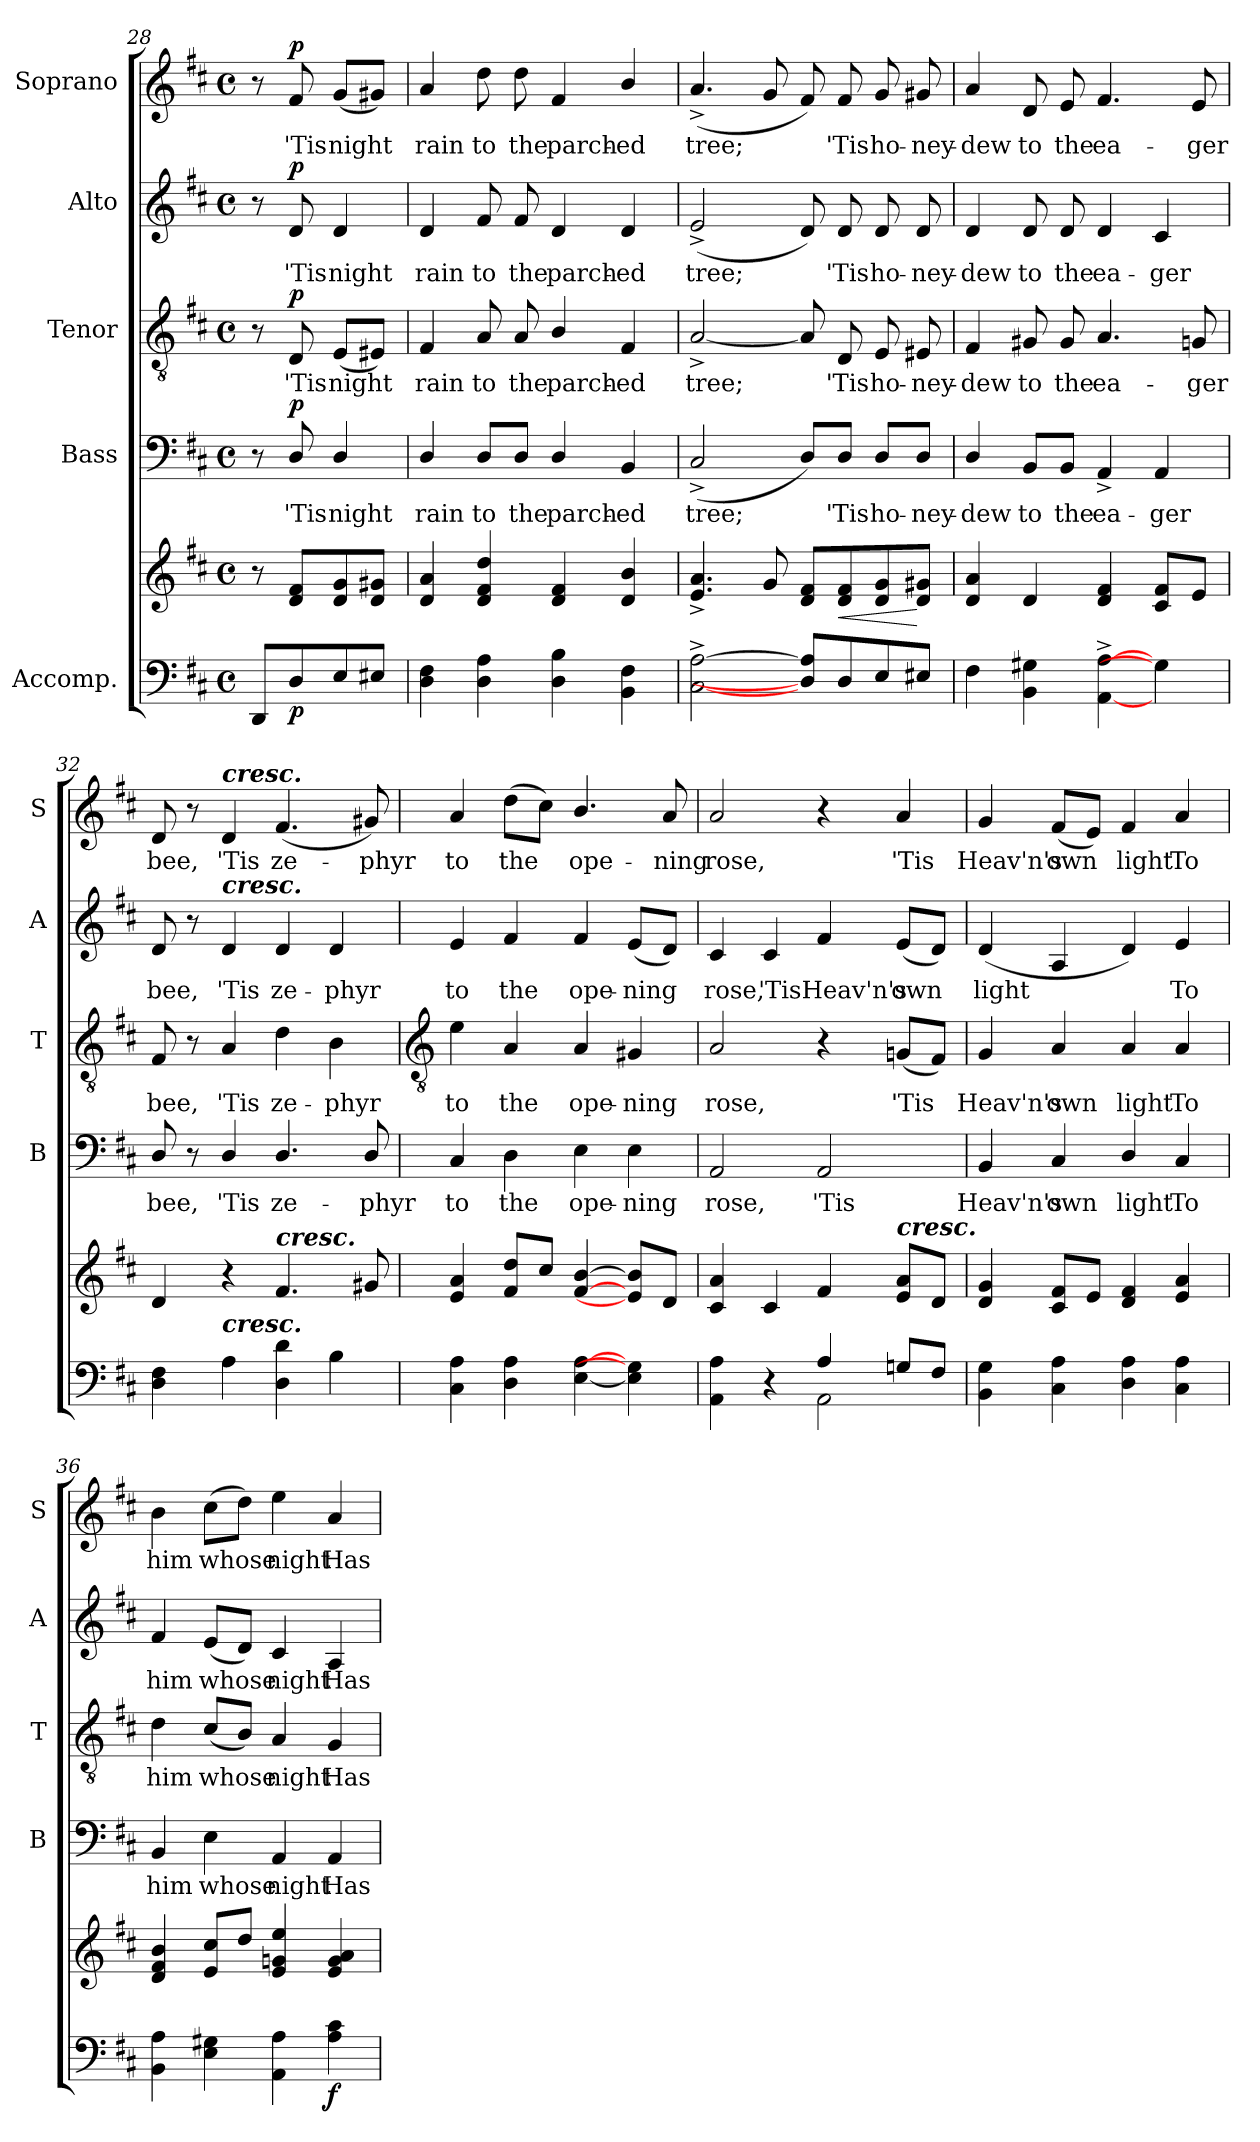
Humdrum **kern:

**kern	**kern	**dynam	**kern	**text	**dynam	**kern	**text	**dynam	**kern	**text	**dynam	**kern	**text	**dynam
*part5	*part5	*part5	*part4	*part4	*part4	*part3	*part3	*part3	*part2	*part2	*part2	*part1	*part1	*part1
*staff6	*staff5	*staff5/6	*staff4	*staff4	*staff4	*staff3	*staff3	*staff3	*staff2	*staff2	*staff2	*staff1	*staff1	*staff1
*I"Accomp.	*	*	*I"Bass	*	*	*I"Tenor	*	*	*I"Alto	*	*	*I"Soprano	*	*
*	*	*	*I'B	*	*	*I'T	*	*	*I'A	*	*	*I'S	*	*
!!LO:LB:g=z
*clefF4	*clefG2	*	*clefF4	*	*	*clefGv2	*	*	*clefG2	*	*	*clefG2	*	*
*k[f#c#]	*k[f#c#]	*	*k[f#c#]	*	*	*k[f#c#]	*	*	*k[f#c#]	*	*	*k[f#c#]	*	*
*D:	*D:	*	*D:	*	*	*D:	*	*	*D:	*	*	*D:	*	*
*M4/4	*M4/4	*	*M4/4	*	*	*M4/4	*	*	*M4/4	*	*	*M4/4	*	*
*met(c)	*met(c)	*	*met(c)	*	*	*met(c)	*	*	*met(c)	*	*	*met(c)	*	*
=28	=28	=28	=28	=28	=28	=28	=28	=28	=28	=28	=28	=28	=28	=28
8DDL	8r	.	8r	.	.	8r	.	.	8r	.	.	8r	.	.
!	!	!LO:DY:b=2	!	!LO:LY:b	!LO:DY:b	!	!LO:LY:b	!LO:DY:b	!	!LO:LY:b	!LO:DY:b	!	!LO:LY:b	!LO:DY:b
8D/	8d 8f#L	p	8D/	'Tis	p	8D	'Tis	p	8d	'Tis	p	8f#	'Tis	p
!	!	!	!	!LO:LY:b	!	!	!LO:LY:b	!	!	!LO:LY:b	!	!	!LO:LY:b	!
8E/	8d 8g	.	4D/	night	.	(<8EL	night	.	4d	night	.	(<8gL	night	.
8E#X/J	8d 8g#XJ	.	.	.	.	8E#XJ)	.	.	.	.	.	8g#XJ)	.	.
=29	=29	=29	=29	=29	=29	=29	=29	=29	=29	=29	=29	=29	=29	=29
!	!	!	!	!LO:LY:b	!	!	!LO:LY:b	!	!	!LO:LY:b	!	!	!LO:LY:b	!
4D\ 4F#\	4d 4a	.	4D/	rain	.	4F#	rain	.	4d	rain	.	4a	rain	.
!	!	!	!	!LO:LY:b	!	!	!LO:LY:b	!	!	!LO:LY:b	!	!	!LO:LY:b	!
4D\ 4A\	4d 4f# 4dd	.	8D/L	to	.	8A	to	.	8f#	to	.	8dd	to	.
!	!	!	!	!LO:LY:b	!	!	!LO:LY:b	!	!	!LO:LY:b	!	!	!LO:LY:b	!
.	.	.	8D/J	the	.	8A	the	.	8f#	the	.	8dd	the	.
!	!	!	!	!LO:LY:b	!	!	!LO:LY:b	!	!	!LO:LY:b	!	!	!LO:LY:b	!
4D\ 4B\	4d 4f#	.	4D/	parch-	.	4B/	parch-	.	4d	parch-	.	4f#	parch-	.
!	!	!	!	!LO:LY:b	!	!	!LO:LY:b	!	!	!LO:LY:b	!	!	!LO:LY:b	!
4BB 4F#	4d/ 4b/	.	4BB	-ed	.	4F#	-ed	.	4d	-ed	.	4b/	-ed	.
=30	=30	=30	=30	=30	=30	=30	=30	=30	=30	=30	=30	=30	=30	=30
!	!	!	!	!LO:LY:b	!	!	!LO:LY:b	!	!	!LO:LY:b	!	!	!LO:LY:b	!
[2C#^ [2A^	4.e^ 4.a^	.	(<2C#^	tree;	.	[2A^	tree;	.	(<2e^	tree;	.	(<4.a^	tree;	.
.	8g	.	.	.	.	.	.	.	.	.	.	8g	.	.
8D\] 8A\]L	8d 8f#L	.	8D/L)	.	.	8A]	.	.	8d)	.	.	8f#)	.	.
!	!	!LO:HP:b	!	!LO:LY:b	!	!	!LO:LY:b	!	!	!LO:LY:b	!	!	!LO:LY:b	!
8D\	8d 8f#	<	8D/J	'Tis	.	8D	'Tis	.	8d	'Tis	.	8f#	'Tis	.
!	!	!	!	!LO:LY:b	!	!	!LO:LY:b	!	!	!LO:LY:b	!	!	!LO:LY:b	!
8E/	8d 8g	.	8D/L	ho-	.	8E	ho-	.	8d	ho-	.	8g	ho-	.
!	!	!	!	!LO:LY:b	!	!	!LO:LY:b	!	!	!LO:LY:b	!	!	!LO:LY:b	!
8E#X/J	8d 8g#XJ	[	8D/J	-ney-	.	8E#X	-ney-	.	8d	-ney-	.	8g#X	-ney-	.
=31	=31	=31	=31	=31	=31	=31	=31	=31	=31	=31	=31	=31	=31	=31
!	!	!	!	!LO:LY:b	!	!	!LO:LY:b	!	!	!LO:LY:b	!	!	!LO:LY:b	!
4F#\	4d 4a	.	4D/	-dew	.	4F#	-dew	.	4d	-dew	.	4a	-dew	.
!	!	!	!	!LO:LY:b	!	!	!LO:LY:b	!	!	!LO:LY:b	!	!	!LO:LY:b	!
4BB 4G#X	4d	.	8BB/L	to	.	8G#X	to	.	8d	to	.	8d	to	.
!	!	!	!	!LO:LY:b	!	!	!LO:LY:b	!	!	!LO:LY:b	!	!	!LO:LY:b	!
.	.	.	8BB/J	the	.	8G#	the	.	8d	the	.	8e	the	.
!	!	!	!	!LO:LY:b	!	!	!LO:LY:b	!	!	!LO:LY:b	!	!	!LO:LY:b	!
[4AA^ [4A^	4d 4f#	.	4AA^	ea-	.	4.A	ea-	.	4d	ea-	.	4.f#	ea-	.
!	!	!	!	!LO:LY:b	!	!	!	!	!	!LO:LY:b	!	!	!	!
4G]	8c# 8f#L	.	4AA	-ger	.	.	.	.	4c#	-ger	.	.	.	.
!	!	!	!	!	!	!	!LO:LY:b	!	!	!	!	!	!LO:LY:b	!
.	8eJ	.	.	.	.	8Gn	-ger	.	.	.	.	8e	-ger	.
=32	=32	=32	=32	=32	=32	=32	=32	=32	=32	=32	=32	=32	=32	=32
!	!	!	!	!LO:LY:b	!	!	!LO:LY:b	!	!	!LO:LY:b	!	!	!LO:LY:b	!
4D\ 4F#\	4d	.	8D/	bee,	.	8F#	bee,	.	8d	bee,	.	8d	bee,	.
.	.	.	8r	.	.	8r	.	.	8r	.	.	8r	.	.
!	!	!	!	!	!	!	!	!	!	!	!	!LO:TX:a:Bi:t=cresc.	!	!
!	!	!	!	!	!	!	!	!	!LO:TX:a:Bi:t=cresc.	!	!	!	!	!
!LO:TX:a:Bi:t=cresc.	!	!	!	!	!	!	!	!	!	!	!	!	!	!
!	!	!	!	!LO:LY:b	!	!	!LO:LY:b	!	!	!LO:LY:b	!	!	!LO:LY:b	!
4A	4r	.	4D/	'Tis	.	4A	'Tis	.	4d	'Tis	.	4d	'Tis	.
!	!LO:TX:a:Bi:t=cresc.	!	!	!	!	!	!	!	!	!	!	!	!	!
!	!	!	!	!LO:LY:b	!	!	!LO:LY:b	!	!	!LO:LY:b	!	!	!LO:LY:b	!
4D\ 4d\	4.f#	.	4.D/	ze-	.	4d	ze-	.	4d	ze-	.	(<4.f#	ze-	.
!	!	!	!	!	!	!	!LO:LY:b	!	!	!LO:LY:b	!	!	!	!
4B	.	.	.	.	.	4B	-phyr	.	4d	-phyr	.	.	.	.
!	!	!	!	!LO:LY:b	!	!	!	!	!	!	!	!	!LO:LY:b	!
.	8g#X	.	8D/	-phyr	.	.	.	.	.	.	.	8g#X)	-phyr	.
!!LO:LB:g=z
=33	=33	=33	=33	=33	=33	=33	=33	=33	=33	=33	=33	=33	=33	=33
*	*	*	*	*	*	*clefGv2	*	*	*	*	*	*	*	*
*	*^	*	*	*	*	*	*	*	*	*	*	*	*	*
!	!	!	!	!	!LO:LY:b	!	!	!LO:LY:b	!	!	!LO:LY:b	!	!	!LO:LY:b	!
4C# 4A	4e 4a	1ryy	.	4C#	to	.	4e	to	.	4e	to	.	4a	to	.
!	!	!	!	!	!LO:LY:b	!	!	!LO:LY:b	!	!	!LO:LY:b	!	!	!LO:LY:b	!
4D 4A	8f# 8ddL	.	.	4D	the	.	4A	the	.	4f#	the	.	(>8ddL	the	.
.	8cc#J	.	.	.	.	.	.	.	.	.	.	.	8cc#J)	.	.
!	!	!	!	!	!LO:LY:b	!	!	!LO:LY:b	!	!	!LO:LY:b	!	!	!LO:LY:b	!
[4E [4A	[4f#/ [4b/	.	.	4E	ope-	.	4A	ope-	.	4f#	ope-	.	4.b/	ope-	.
!	!	!	!	!	!LO:LY:b	!	!	!LO:LY:b	!	!	!LO:LY:b	!	!	!	!
4E] 4G#]	8e] 8b]L	.	.	4E	-ning	.	4G#X	-ning	.	(<8eL	-ning	.	.	.	.
!	!	!	!	!	!	!	!	!	!	!	!	!	!	!LO:LY:b	!
.	8dJ	.	.	.	.	.	.	.	.	8dJ)	.	.	8a	-ning	.
=34	=34	=34	=34	=34	=34	=34	=34	=34	=34	=34	=34	=34	=34	=34	=34
*^	*	*	*	*	*	*	*	*	*	*	*	*	*	*	*
!	!	!	!	!	!	!LO:LY:b	!	!	!LO:LY:b	!	!	!LO:LY:b	!	!	!LO:LY:b	!
2ryy	4AA 4A	4c# 4a	2ryy	.	2AA	rose,	.	2A	rose,	.	4c#	rose,	.	2a	rose,	.
!	!	!	!	!	!	!	!	!	!	!	!	!LO:LY:b	!	!	!	!
.	4r	4c#	.	.	.	.	.	.	.	.	4c#	'Tis	.	.	.	.
!	!	!	!	!	!	!LO:LY:b	!	!	!	!	!	!LO:LY:b	!	!	!	!
4A/	2AA\	4f#/	2ryy	.	2AA	'Tis	.	4r	.	.	4f#	Heav'n's	.	4r	.	.
!	!	!LO:TX:a:Bi:t=cresc.	!	!	!	!	!	!	!	!	!	!	!	!	!	!
!	!	!	!	!	!	!	!	!	!LO:LY:b	!	!	!LO:LY:b	!	!	!LO:LY:b	!
8Gn/L	.	8e 8aL	.	.	.	.	.	(<8GnL	'Tis	.	(<8eL	own	.	4a	'Tis	.
8F#/J	.	8dJ	.	.	.	.	.	8F#J)	.	.	8dJ)	.	.	.	.	.
*v	*v	*	*	*	*	*	*	*	*	*	*	*	*	*	*	*
*	*v	*v	*	*	*	*	*	*	*	*	*	*	*	*	*
=35	=35	=35	=35	=35	=35	=35	=35	=35	=35	=35	=35	=35	=35	=35
!	!	!	!	!LO:LY:b	!	!	!LO:LY:b	!	!	!LO:LY:b	!	!	!LO:LY:b	!
4BB 4G	4d 4g	.	4BB	Heav'n's	.	4G	Heav'n's	.	(<4d	light	.	4g	Heav'n's	.
!	!	!	!	!LO:LY:b	!	!	!LO:LY:b	!	!	!	!	!	!LO:LY:b	!
4C# 4A	8c# 8f#L	.	4C#	own	.	4A	own	.	4A	.	.	(<8f#L	own	.
.	8eJ	.	.	.	.	.	.	.	.	.	.	8eJ)	.	.
!	!	!	!	!LO:LY:b	!	!	!LO:LY:b	!	!	!	!	!	!LO:LY:b	!
4D\ 4A\	4d 4f#	.	4D/	light	.	4A	light	.	4d)	.	.	4f#	light	.
!	!	!	!	!LO:LY:b	!	!	!LO:LY:b	!	!	!LO:LY:b	!	!	!LO:LY:b	!
4C# 4A	4e 4a	.	4C#	To	.	4A	To	.	4e	To	.	4a	To	.
=36	=36	=36	=36	=36	=36	=36	=36	=36	=36	=36	=36	=36	=36	=36
!	!	!	!	!LO:LY:b	!	!	!LO:LY:b	!	!	!LO:LY:b	!	!	!LO:LY:b	!
4BB 4A	4d 4f# 4b	.	4BB	him	.	4d	him	.	4f#	him	.	4b	him	.
!	!	!	!	!LO:LY:b	!	!	!LO:LY:b	!	!	!LO:LY:b	!	!	!LO:LY:b	!
4E 4G#X	8e 8cc#L	.	4E	whose	.	(>8c#L	whose	.	(<8eL	whose	.	(>8cc#L	whose	.
.	8ddJ	.	.	.	.	8B/J)	.	.	8dJ)	.	.	8ddJ)	.	.
!	!	!	!	!LO:LY:b	!	!	!LO:LY:b	!	!	!LO:LY:b	!	!	!LO:LY:b	!
4AA 4A	4e 4gn 4ee	.	4AA	night	.	4A	night	.	4c#	night	.	4ee	night	.
!	!	!LO:DY:b=2	!	!LO:LY:b	!	!	!LO:LY:b	!	!	!LO:LY:b	!	!	!LO:LY:b	!
4A 4c#	4e 4g 4a	f	4AA	Has	.	4G	Has	.	4A	Has	.	4a	Has	.
=	=	=	=	=	=	=	=	=	=	=	=	=	=	=
*-	*-	*-	*-	*-	*-	*-	*-	*-	*-	*-	*-	*-	*-	*-
